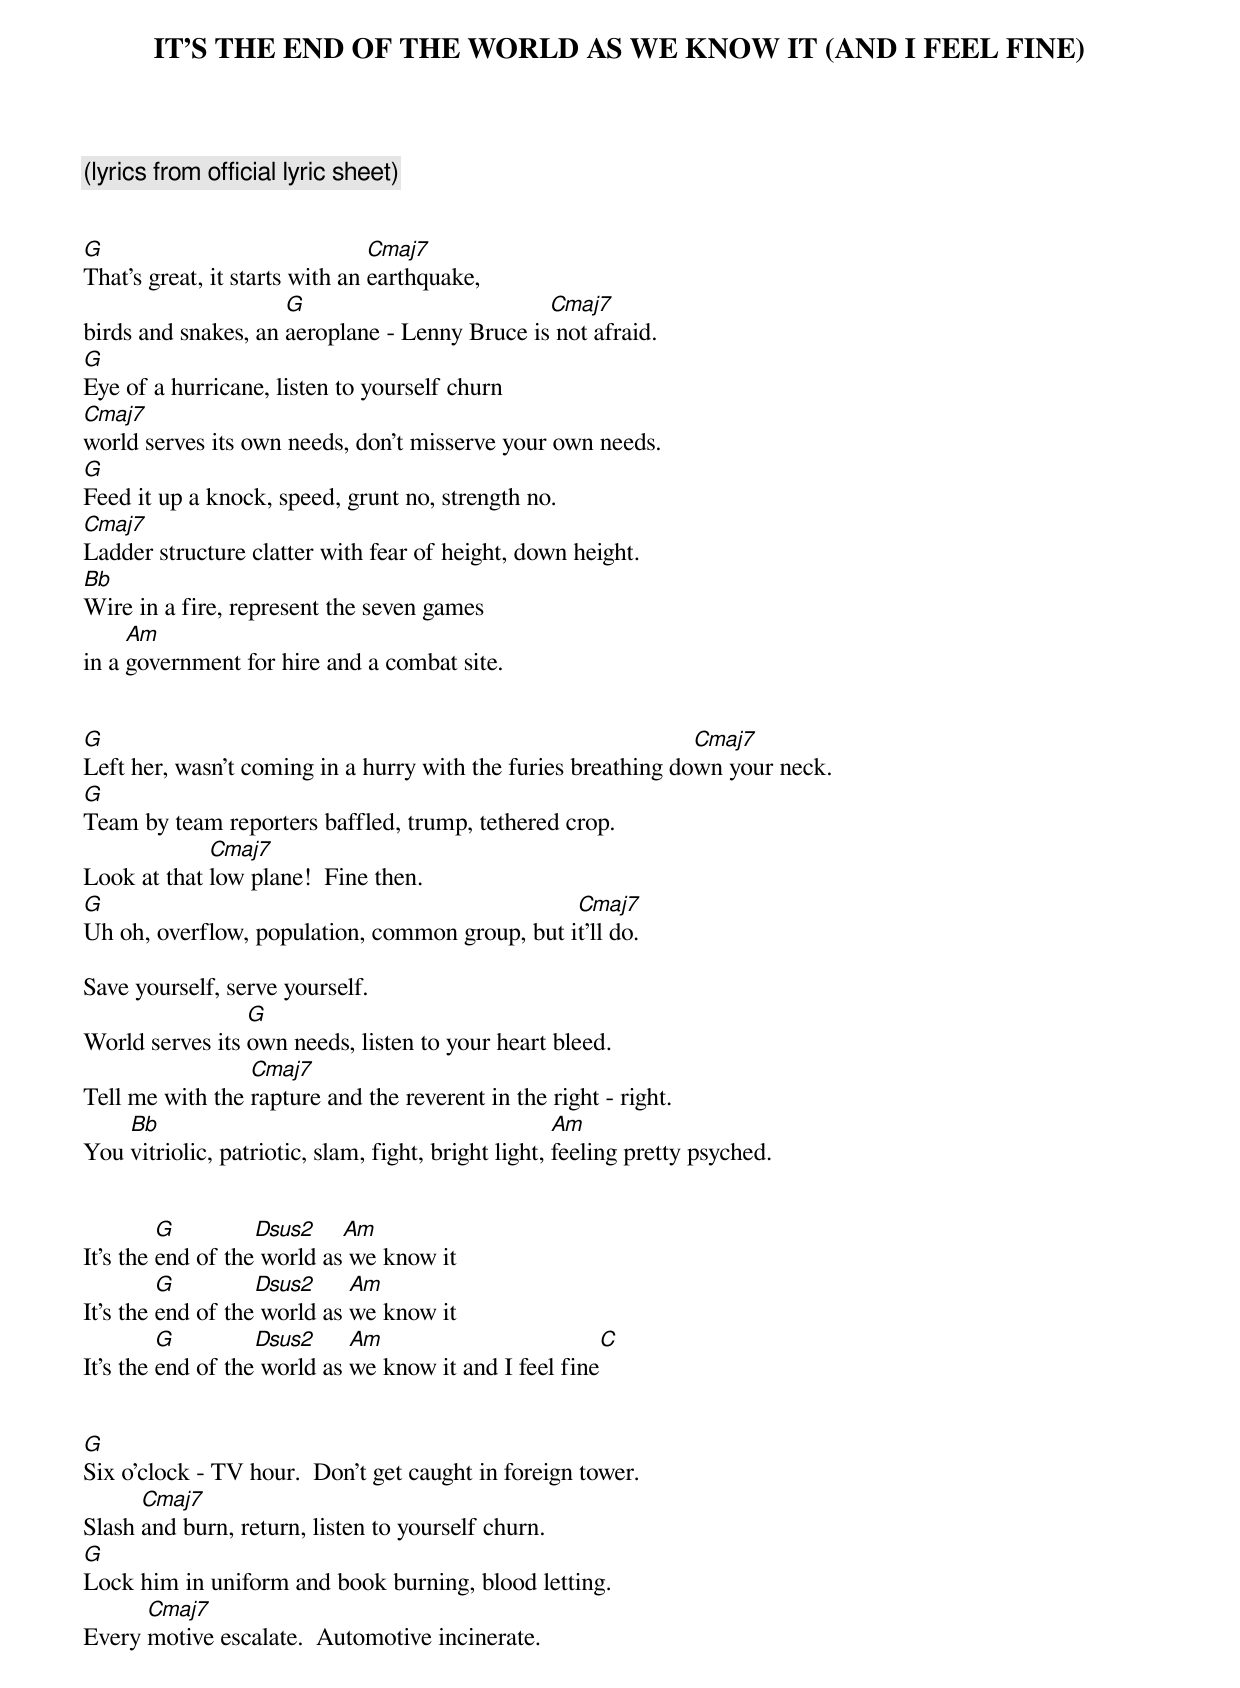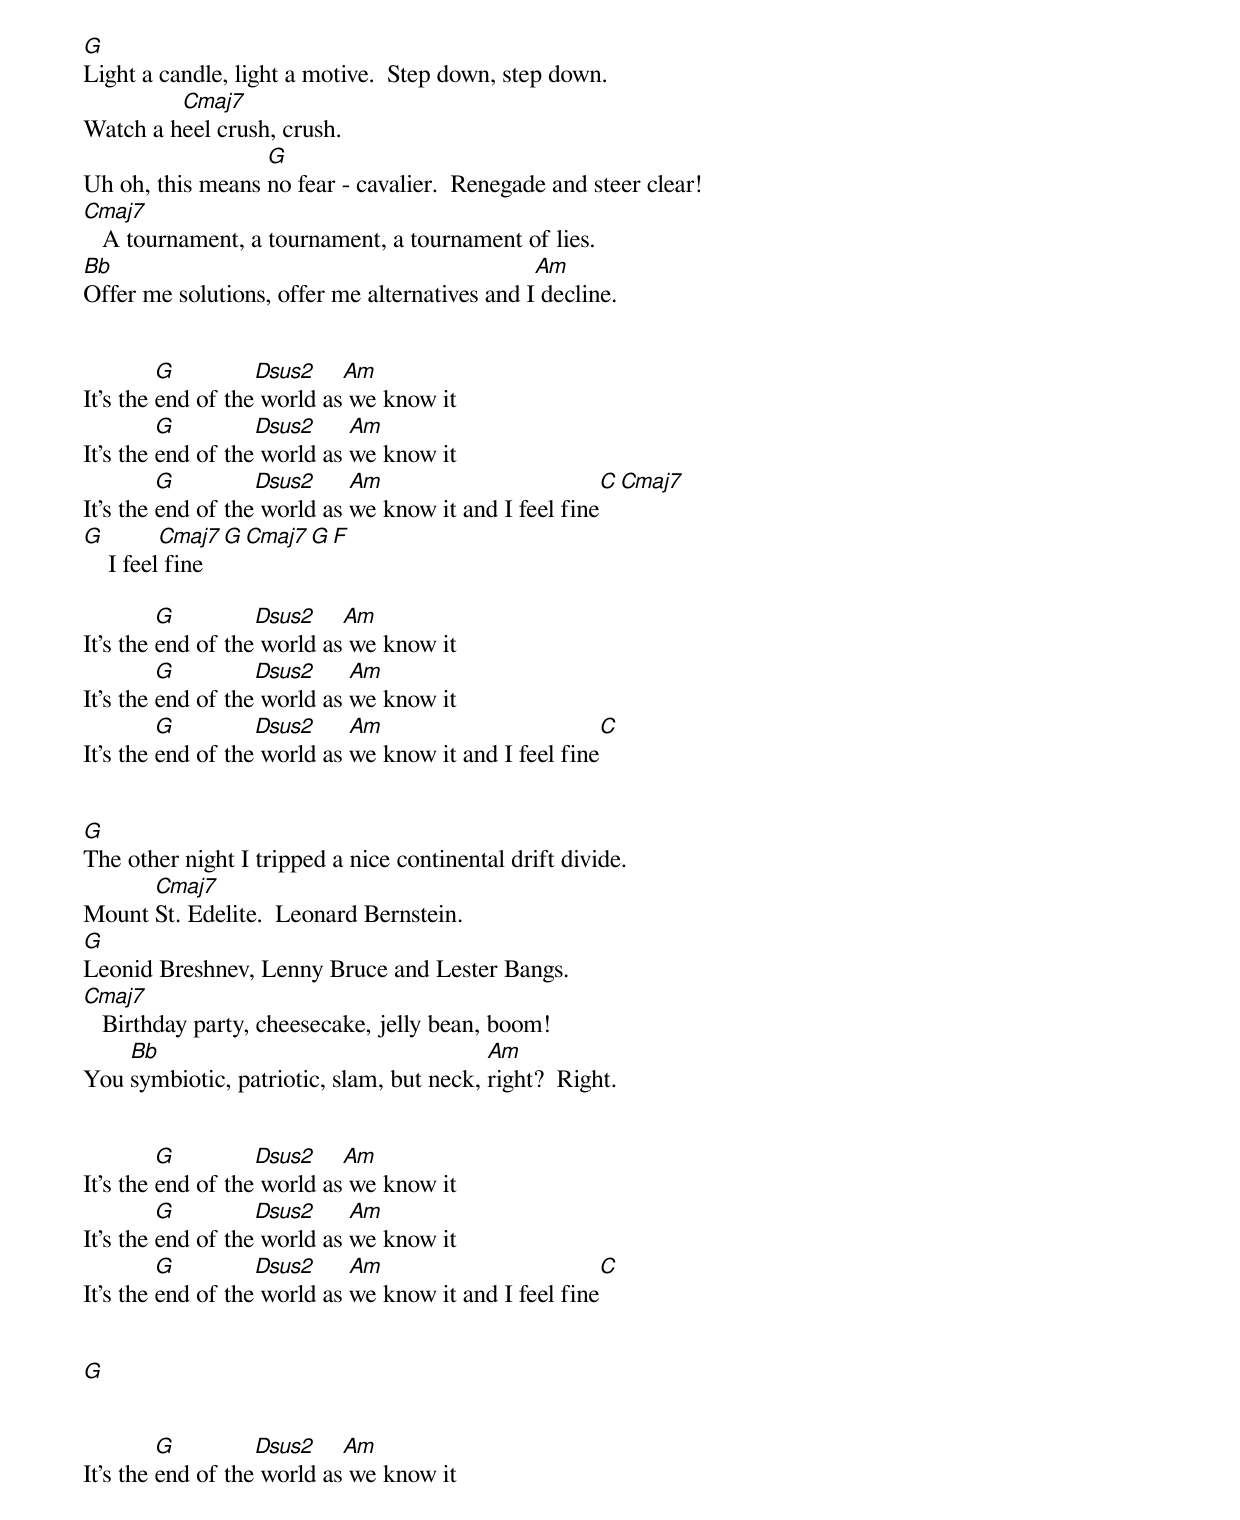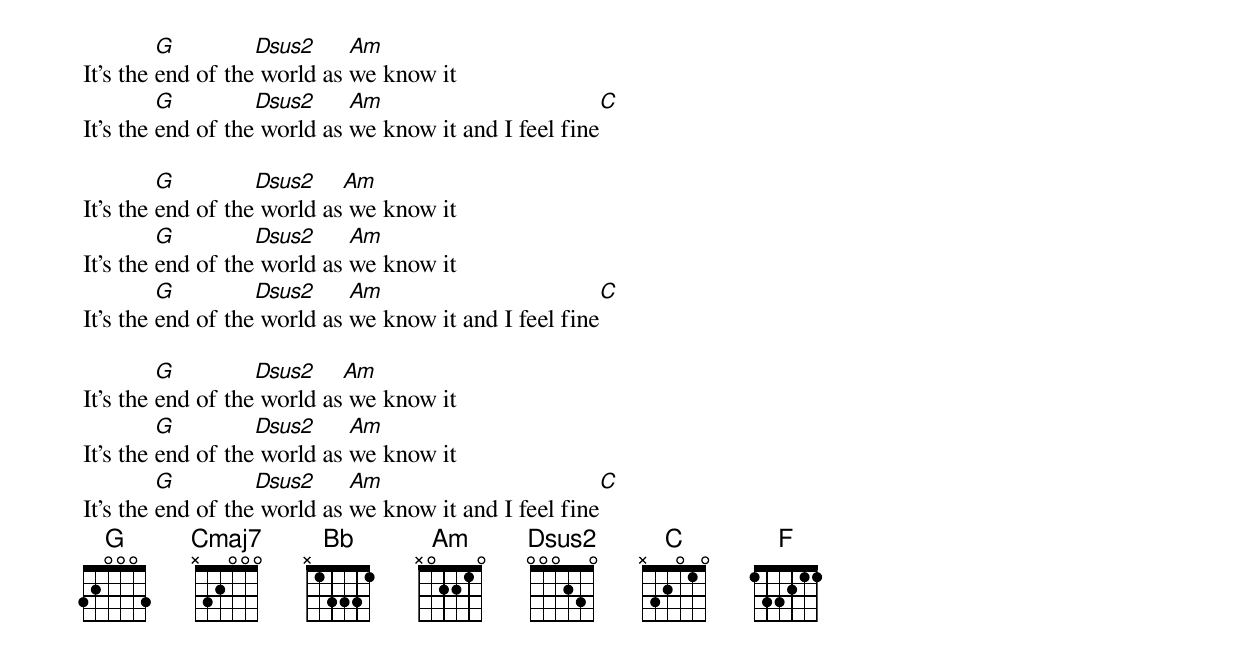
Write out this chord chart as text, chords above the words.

IT'S THE END OF THE WORLD AS WE KNOW IT (AND I FEEL FINE)

(lyrics from official lyric sheet)


G                               Cmaj7
That's great, it starts with an earthquake,
                     G                         Cmaj7
birds and snakes, an aeroplane - Lenny Bruce is not afraid.
G
Eye of a hurricane, listen to yourself churn
Cmaj7
world serves its own needs, don't misserve your own needs.
G
Feed it up a knock, speed, grunt no, strength no.
Cmaj7
Ladder structure clatter with fear of height, down height.
Bb
Wire in a fire, represent the seven games
     Am
in a government for hire and a combat site.


G                                                              Cmaj7
Left her, wasn't coming in a hurry with the furies breathing down your neck.
G
Team by team reporters baffled, trump, tethered crop.
             Cmaj7
Look at that low plane!  Fine then.
G                                               Cmaj7
Uh oh, overflow, population, common group, but it'll do.

Save yourself, serve yourself.
                 G
World serves its own needs, listen to your heart bleed.
                 Cmaj7
Tell me with the rapture and the reverent in the right - right.
    Bb                                               Am
You vitriolic, patriotic, slam, fight, bright light, feeling pretty psyched.


         G         Dsus2    Am
It's the end of the world as we know it
         G         Dsus2     Am
It's the end of the world as we know it
         G         Dsus2     Am                         C
It's the end of the world as we know it and I feel fine


G
Six o'clock - TV hour.  Don't get caught in foreign tower.
      Cmaj7
Slash and burn, return, listen to yourself churn.
G
Lock him in uniform and book burning, blood letting.
      Cmaj7
Every motive escalate.  Automotive incinerate.
G
Light a candle, light a motive.  Step down, step down.
         Cmaj7
Watch a heel crush, crush.
                  G
Uh oh, this means no fear - cavalier.  Renegade and steer clear!
Cmaj7
   A tournament, a tournament, a tournament of lies.
Bb                                             Am
Offer me solutions, offer me alternatives and I decline.


         G         Dsus2    Am
It's the end of the world as we know it
         G         Dsus2     Am
It's the end of the world as we know it
         G         Dsus2     Am                         C   Cmaj7
It's the end of the world as we know it and I feel fine
G         Cmaj7     G    Cmaj7      G    F
    I feel fine

         G         Dsus2    Am
It's the end of the world as we know it
         G         Dsus2     Am
It's the end of the world as we know it
         G         Dsus2     Am                         C
It's the end of the world as we know it and I feel fine


G
The other night I tripped a nice continental drift divide.
      Cmaj7
Mount St. Edelite.  Leonard Bernstein.
G
Leonid Breshnev, Lenny Bruce and Lester Bangs.
Cmaj7
   Birthday party, cheesecake, jelly bean, boom!
    Bb                                    Am
You symbiotic, patriotic, slam, but neck, right?  Right.


         G         Dsus2    Am
It's the end of the world as we know it
         G         Dsus2     Am
It's the end of the world as we know it
         G         Dsus2     Am                         C
It's the end of the world as we know it and I feel fine


G


         G         Dsus2    Am
It's the end of the world as we know it
         G         Dsus2     Am
It's the end of the world as we know it
         G         Dsus2     Am                         C
It's the end of the world as we know it and I feel fine

         G         Dsus2    Am
It's the end of the world as we know it
         G         Dsus2     Am
It's the end of the world as we know it
         G         Dsus2     Am                         C
It's the end of the world as we know it and I feel fine

         G         Dsus2    Am
It's the end of the world as we know it
         G         Dsus2     Am
It's the end of the world as we know it
         G         Dsus2     Am                         C
It's the end of the world as we know it and I feel fine
